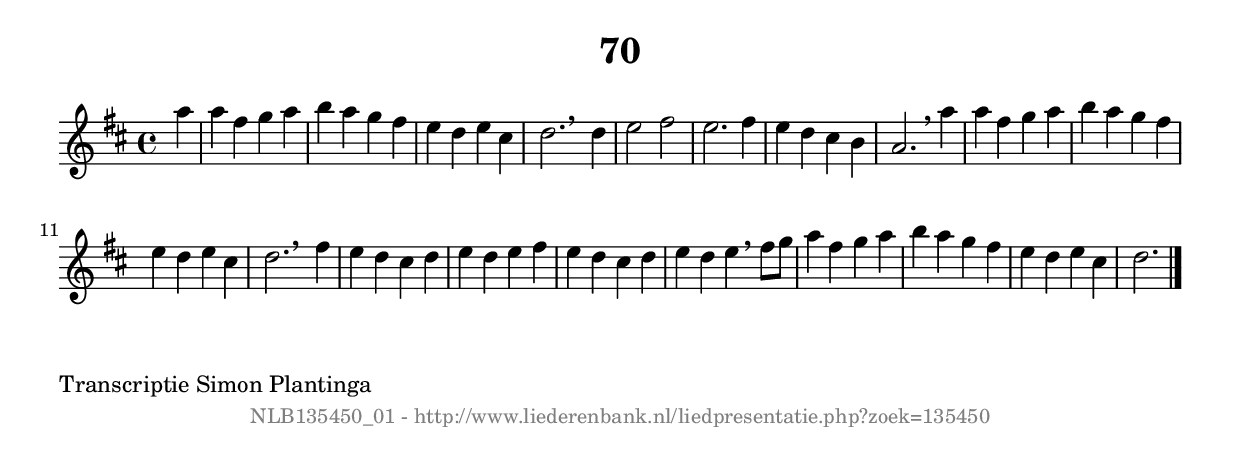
%
% produced by wce2krn 1.64 (7 June 2014)
%
\version"2.16"
#(append! paper-alist '(("long" . (cons (* 210 mm) (* 2000 mm)))))
#(set-default-paper-size "long")
sb = {\breathe}
mBreak = {\breathe }
bBreak = {\breathe }
x = {\once\override NoteHead #'style = #'cross }
gl=\glissando
itime={\override Staff.TimeSignature #'stencil = ##f }
ficta = {\once\set suggestAccidentals = ##t}
fine = {\once\override Score.RehearsalMark #'self-alignment-X = #1 \mark \markup {\italic{Fine}}}
dc = {\once\override Score.RehearsalMark #'self-alignment-X = #1 \mark \markup {\italic{D.C.}}}
dcf = {\once\override Score.RehearsalMark #'self-alignment-X = #1 \mark \markup {\italic{D.C. al Fine}}}
dcc = {\once\override Score.RehearsalMark #'self-alignment-X = #1 \mark \markup {\italic{D.C. al Coda}}}
ds = {\once\override Score.RehearsalMark #'self-alignment-X = #1 \mark \markup {\italic{D.S.}}}
dsf = {\once\override Score.RehearsalMark #'self-alignment-X = #1 \mark \markup {\italic{D.S. al Fine}}}
dsc = {\once\override Score.RehearsalMark #'self-alignment-X = #1 \mark \markup {\italic{D.S. al Coda}}}
pv = {\set Score.repeatCommands = #'((volta "1"))}
sv = {\set Score.repeatCommands = #'((volta "2"))}
tv = {\set Score.repeatCommands = #'((volta "3"))}
qv = {\set Score.repeatCommands = #'((volta "4"))}
xv = {\set Score.repeatCommands = #'((volta #f))}
\header{ tagline = ""
title = "70"
}
\score {{
\key d \major
\relative g'
{
\set melismaBusyProperties = #'()
\partial 32*8
\time 4/4
\tempo 4=120
\override Score.MetronomeMark #'transparent = ##t
\override Score.RehearsalMark #'break-visibility = #(vector #t #t #f)
a'4 | a4 fis4 g4 a4 | b4 a4 g4 fis4 | e4 d4 e4 cis4 | d2. \bar ":|:" \bBreak
d4 | e2 fis2 | e2. fis4 | e4 d4 cis4 b4 | a2. \mBreak
a'4 | a4 fis4 g4 a4 | b4 a4 g4 fis4 | e4 d4 e4 cis4 | d2. \bar ":|:" \bBreak
fis4 | e4 d4 cis4 d4 | e4 d4 e4 fis4 | e4 d4 cis4 d4 | e4 d4 e4 \mBreak
fis8 g8 | a4 fis4 g4 a4 | b4 a4 g4 fis4 | e4 d4 e4 cis4 | d2. \bar "|."
 }}
 \midi { }
 \layout {
            indent = 0.0\cm
}
}
\markup { \wordwrap-string #" 
Transcriptie Simon Plantinga
"}
\markup { \vspace #0 } \markup { \with-color #grey \fill-line { \center-column { \smaller "NLB135450_01 - http://www.liederenbank.nl/liedpresentatie.php?zoek=135450" } } }
